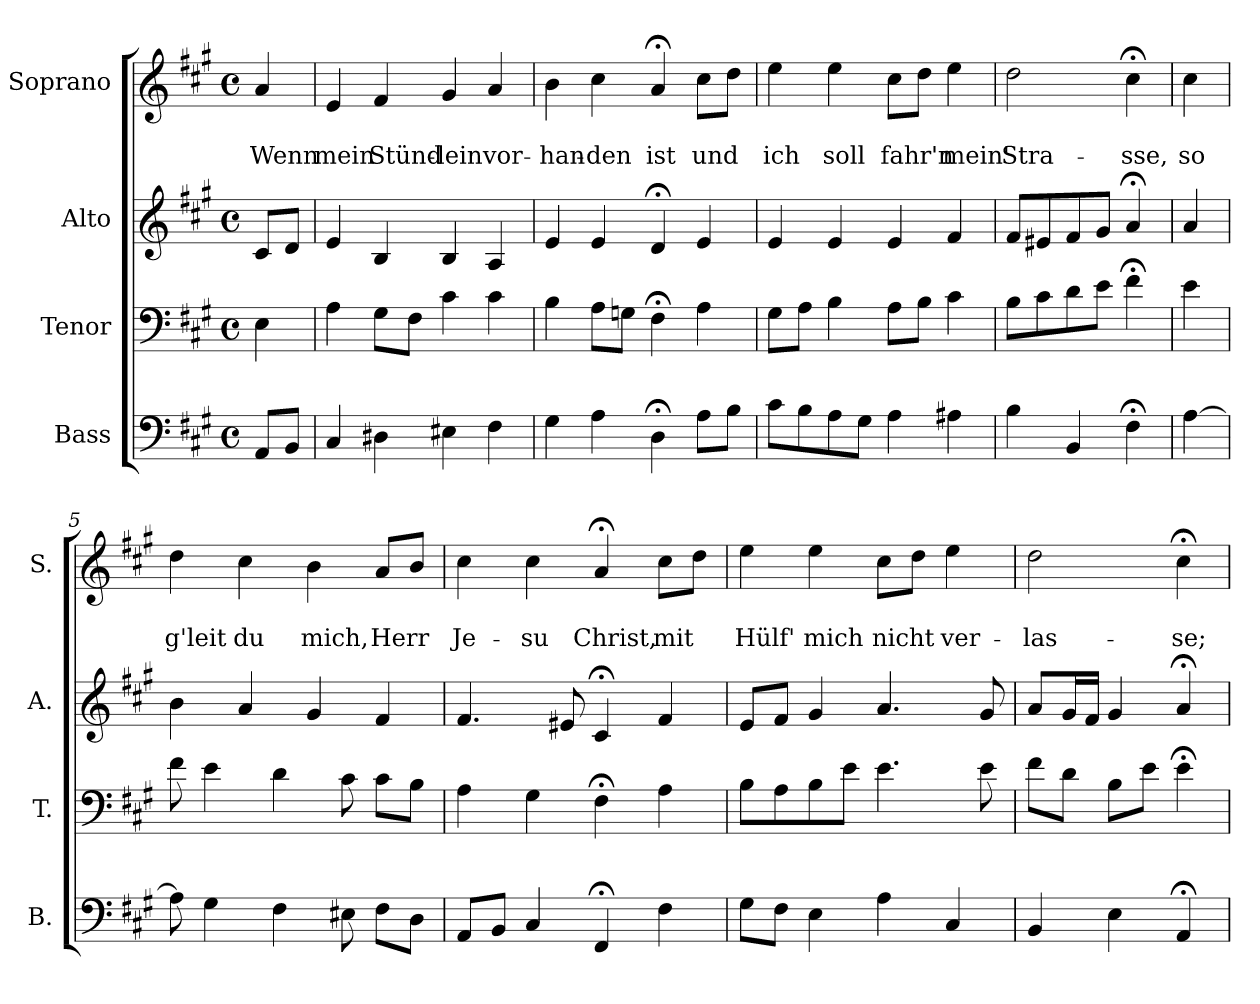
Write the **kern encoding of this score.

**kern	**kern	**kern	**kern	**text	**text
*part4	*part3	*part2	*part1	*part1	*part1
*staff4	*staff3	*staff2	*staff1	*staff1	*staff1
*I"Bass	*I"Tenor	*I"Alto	*I"Soprano	*	*
*I'B.	*I'T.	*I'A.	*I'S.	*	*
*clefF4	*clefF4	*clefG2	*clefG2	*	*
*k[f#c#g#]	*k[f#c#g#]	*k[f#c#g#]	*k[f#c#g#]	*	*
*A:	*A:	*A:	*A:	*	*
*M4/4	*M4/4	*M4/4	*M4/4	*	*
*met(c)	*met(c)	*met(c)	*met(c)	*	*
=	=	=	=	=	=
8AA/L	4E\	8c#/L	4a/	.	Wenn
8BB/J	.	8d/J	.	.	.
=1	=1	=1	=1	=1	=1
4C#/	4A\	4e/	4e/	.	mein
4D#X\	8G#\L	4B/	4f#/	.	Stünd-
.	8F#\J	.	.	.	.
4E#X\	4c#\	4B/	4g#/	.	-lein
4F#\	4c#\	4A/	4a/	.	vor-
=2	=2	=2	=2	=2	=2
4G#\	4B\	4e/	4b\	.	-han-
4A\	8A\L	4e/	4cc#\	.	-den
.	8Gn\J	.	.	.	.
4D;<\	4F#;<\	4d;</	4a;</	.	ist
8A\L	4A\	4e/	8cc#\L	.	und
8B\J	.	.	8dd\J	.	.
=3	=3	=3	=3	=3	=3
8c#\L	8G#\L	4e/	4ee\	.	ich
8B\	8A\J	.	.	.	.
8A\	4B\	4e/	4ee\	.	soll
8G#\J	.	.	.	.	.
4A\	8A\L	4e/	8cc#\L	.	fahr'n
.	8B\J	.	8dd\J	.	.
4A#X\	4c#\	4f#/	4ee\	.	mein'
=4	=4	=4	=4	=4	=4
4B\	8B\L	8f#/L	2dd\	.	Stra-
.	8c#\	8e#X/	.	.	.
4BB/	8d\	8f#/	.	.	.
.	8e\J	8g#/J	.	.	.
4F#;<\	4f#;<\	4a;</	4cc#;<\	.	-sse,
!!LO:LB:g=z
=4a	=4a	=4a	=4a	=4a	=4a
[4A\	4e\	4a/	4cc#\	.	so
=5	=5	=5	=5	=5	=5
8A\]	8f#\	4b\	4dd\	.	g'leit
4G#\	4e\	.	.	.	.
.	.	4a/	4cc#\	.	du
4F#\	4d\	.	.	.	.
.	.	4g#/	4b\	.	mich,
8E#X\	8c#\	.	.	.	.
8F#\L	8c#\L	4f#/	8a/L	.	Herr
8D\J	8B\J	.	8b/J	.	.
=6	=6	=6	=6	=6	=6
8AA/L	4A\	4.f#/	4cc#\	.	Je-
8BB/J	.	.	.	.	.
4C#/	4G#\	.	4cc#\	.	-su
.	.	8e#X/	.	.	.
4FF#;</	4F#;<\	4c#;</	4a;</	.	Christ,
4F#\	4A\	4f#/	8cc#\L	.	mit
.	.	.	8dd\J	.	.
=7	=7	=7	=7	=7	=7
8G#\L	8B\L	8e/L	4ee\	.	Hülf'
8F#\J	8A\	8f#/J	.	.	.
4E\	8B\	4g#/	4ee\	.	mich
.	8e\J	.	.	.	.
4A\	4.e\	4.a/	8cc#\L	.	nicht
.	.	.	8dd\J	.	.
4C#/	.	.	4ee\	.	ver-
.	8e\	8g#/	.	.	.
=8	=8	=8	=8	=8	=8
4BB/	8f#\L	8a/L	2dd\	.	-las-
.	8d\J	16g#/L	.	.	.
.	.	16f#/JJ	.	.	.
4E\	8B\L	4g#/	.	.	.
.	8e\J	.	.	.	.
4AA;</	4e;<\	4a;</	4cc#;<\	.	-se;
=	=	=	=	=	=
*-	*-	*-	*-	*-	*-
